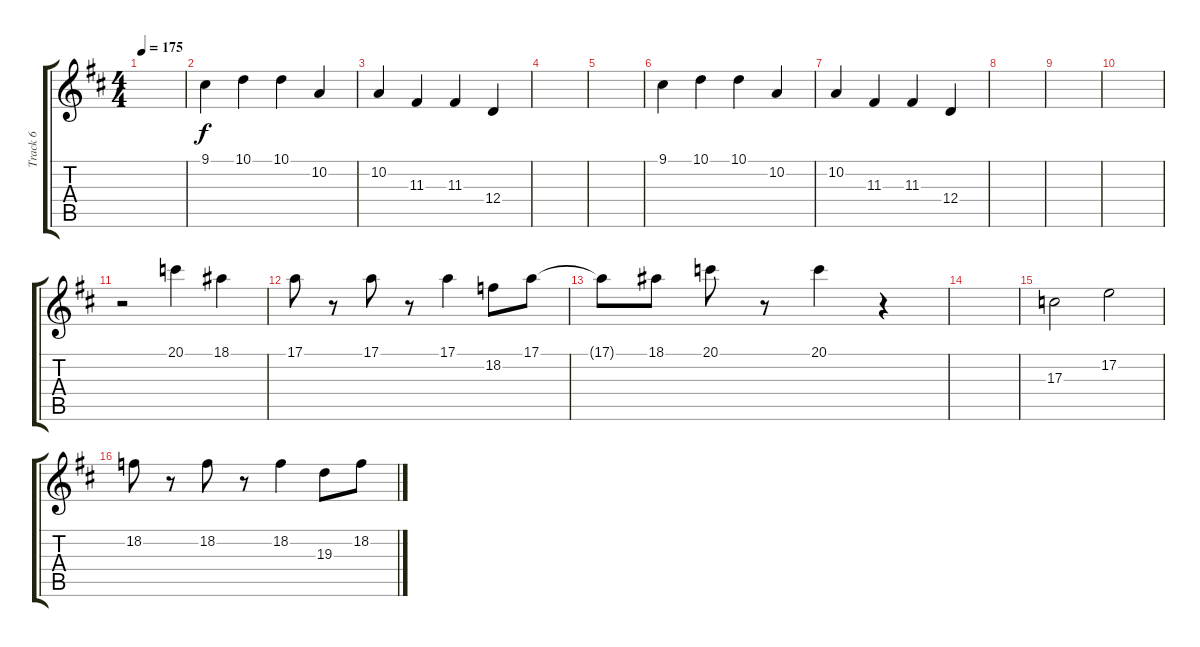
\track ("Track 6" "Track 6") {instrument pad1newage}
\staff {score tabs}
\tuning (E4 B3 G3 D3 A2 E2) {hide}
\ts (4 4)
\tempo 175
\clef g2
\ks d
|
9.1.4 10.1.4 10.1.4 10.2.4 |
10.2.4 11.3.4 11.3.4 12.4.4 |
|
|
9.1.4 10.1.4 10.1.4 10.2.4 |
10.2.4 11.3.4 11.3.4 12.4.4 |
|
|
|
r.2 20.1.4 18.1.4 |
17.1.8 r.8 17.1.8 r.8 17.1.4 18.2.8 17.1.8 |
17.1{t}.8 18.1.8 20.1.8 r.8 20.1.4 r.4 |
|
17.3.2 17.2.2 |
18.2.8 r.8 18.2.8 r.8 18.2.4 19.3.8 18.2.8
